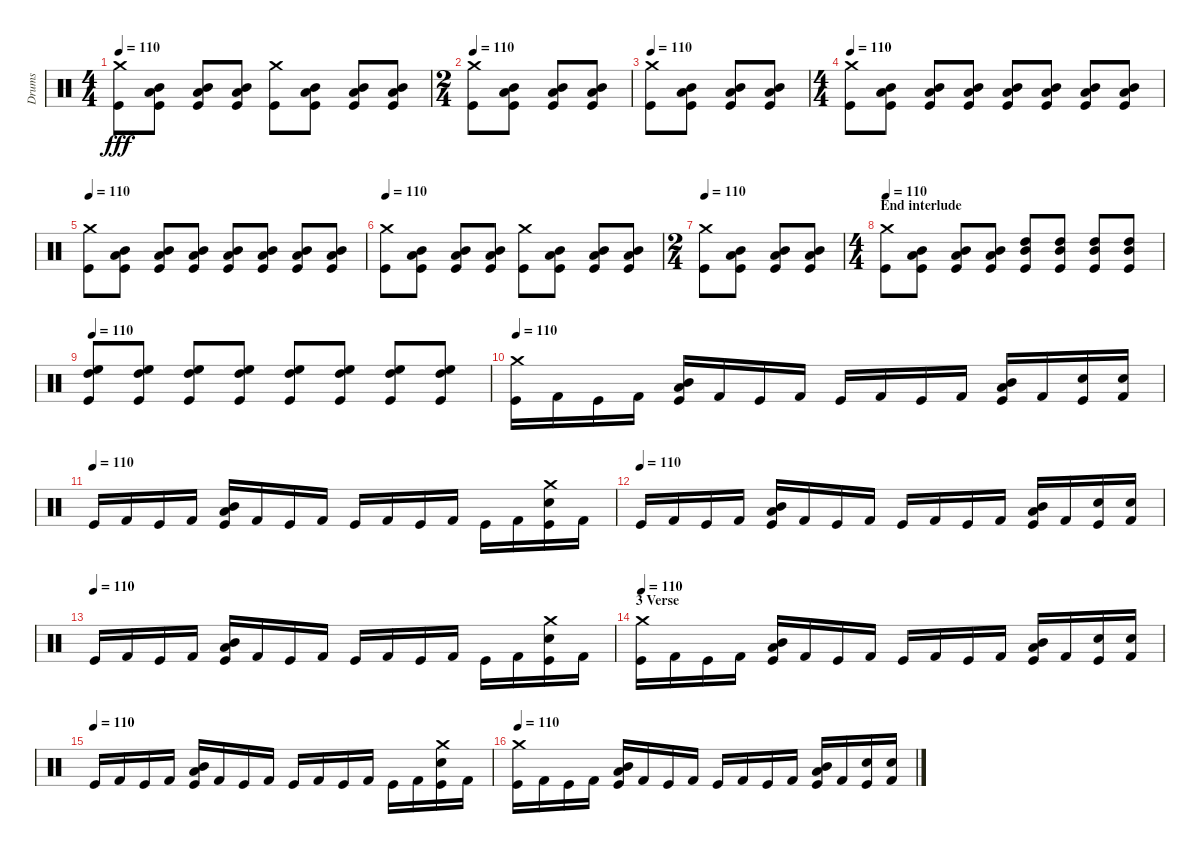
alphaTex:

\track ("Drums" "Drums") {instrument percussion}
\staff {score}
\articulation defaults
\ts (4 4)
\tempo 110
\clef neutral
\ks c
("Crash medium (hit)" "Kick (hit)").8{dy fff} ("Mid Tom (hit)" "Low Tom (hit)" "Kick (hit)").8 ("Mid Tom (hit)" "Low Tom (hit)" "Kick (hit)").8 ("Low Tom (hit)" "Mid Tom (hit)" "Kick (hit)").8 ("Crash medium (hit)" "Kick (hit)").8 ("Kick (hit)" "Low Tom (hit)" "Mid Tom (hit)").8 ("Kick (hit)" "Low Tom (hit)" "Mid Tom (hit)").8 ("Kick (hit)" "Low Tom (hit)" "Mid Tom (hit)").8 |
\ts (2 4)
\tempo 110
("Crash medium (hit)" "Kick (hit)").8 ("Low Tom (hit)" "Mid Tom (hit)" "Kick (hit)").8 ("Low Tom (hit)" "Mid Tom (hit)" "Kick (hit)").8 ("Low Tom (hit)" "Mid Tom (hit)" "Kick (hit)").8 |
\tempo 110
("Crash medium (hit)" "Kick (hit)").8 ("Mid Tom (hit)" "Low Tom (hit)" "Kick (hit)").8 ("Kick (hit)" "Mid Tom (hit)" "Low Tom (hit)").8 ("Kick (hit)" "Mid Tom (hit)" "Low Tom (hit)").8 |
\ts (4 4)
\tempo 110
("Kick (hit)" "Crash medium (hit)").8 ("Low Tom (hit)" "Kick (hit)" "Mid Tom (hit)").8 ("Low Tom (hit)" "Kick (hit)" "Mid Tom (hit)").8 ("Kick (hit)" "Mid Tom (hit)" "Low Tom (hit)").8 ("Kick (hit)" "Mid Tom (hit)" "Low Tom (hit)").8 ("Kick (hit)" "Mid Tom (hit)" "Low Tom (hit)").8 ("Mid Tom (hit)" "Kick (hit)" "Low Tom (hit)").8 ("Kick (hit)" "Mid Tom (hit)" "Low Tom (hit)").8 |
\tempo 110
("Kick (hit)" "Crash medium (hit)").8 ("Low Tom (hit)" "Kick (hit)" "Mid Tom (hit)").8 ("Low Tom (hit)" "Kick (hit)" "Mid Tom (hit)").8 ("Low Tom (hit)" "Kick (hit)" "Mid Tom (hit)").8 ("Kick (hit)" "Mid Tom (hit)" "Low Tom (hit)").8 ("Kick (hit)" "Mid Tom (hit)" "Low Tom (hit)").8 ("Kick (hit)" "Low Tom (hit)" "Mid Tom (hit)").8 ("Mid Tom (hit)" "Low Tom (hit)" "Kick (hit)").8 |
\tempo 110
("Crash medium (hit)" "Kick (hit)").8 ("Mid Tom (hit)" "Low Tom (hit)" "Kick (hit)").8 ("Mid Tom (hit)" "Low Tom (hit)" "Kick (hit)").8 ("Mid Tom (hit)" "Low Tom (hit)" "Kick (hit)").8 ("Kick (hit)" "Crash medium (hit)").8 ("Kick (hit)" "Low Tom (hit)" "Mid Tom (hit)").8 ("Low Tom (hit)" "Mid Tom (hit)" "Kick (hit)").8 ("Low Tom (hit)" "Mid Tom (hit)" "Kick (hit)").8 |
\ts (2 4)
\tempo 110
("Crash medium (hit)" "Kick (hit)").8 ("Kick (hit)" "Low Tom (hit)" "Mid Tom (hit)").8 ("Kick (hit)" "Low Tom (hit)" "Mid Tom (hit)").8 ("Kick (hit)" "Low Tom (hit)" "Mid Tom (hit)").8 |
\ts (4 4)
\section ("" "End interlude")
\tempo 110
("Kick (hit)" "Crash medium (hit)").8 ("Kick (hit)" "Low Tom (hit)" "Mid Tom (hit)").8 ("Low Tom (hit)" "Kick (hit)" "Mid Tom (hit)").8 ("Kick (hit)" "Low Tom (hit)" "Mid Tom (hit)").8 ("High Tom (hit)" "Mid Tom (hit)" "Kick (hit)").8 ("High Tom (hit)" "Mid Tom (hit)" "Kick (hit)").8 ("Mid Tom (hit)" "High Tom (hit)" "Kick (hit)").8 ("Kick (hit)" "High Tom (hit)" "Mid Tom (hit)").8 |
\tempo 110
("Kick (hit)" "High Floor Tom (hit)" "High Tom (hit)").8 ("Kick (hit)" "High Tom (hit)" "High Floor Tom (hit)").8 ("Kick (hit)" "High Tom (hit)" "High Floor Tom (hit)").8 ("High Tom (hit)" "Kick (hit)" "High Floor Tom (hit)").8 ("Kick (hit)" "High Tom (hit)" "High Floor Tom (hit)").8 ("Kick (hit)" "High Tom (hit)" "High Floor Tom (hit)").8 ("Kick (hit)" "High Tom (hit)" "High Floor Tom (hit)").8 ("High Floor Tom (hit)" "Kick (hit)" "High Tom (hit)").8 |
\tempo 110
("Kick (hit)" "Crash medium (hit)").16 "Kick (hit) 2".16 "Kick (hit)".16 "Kick (hit) 2".16 ("Kick (hit)" "Low Tom (hit)" "Mid Tom (hit)").16 "Kick (hit) 2".16 "Kick (hit)".16 "Kick (hit) 2".16 "Kick (hit)".16 "Kick (hit) 2".16 "Kick (hit)".16 "Kick (hit) 2".16 ("Kick (hit)" "Low Tom (hit)" "Mid Tom (hit)").16 "Kick (hit) 2".16 ("Kick (hit)" "Snare (hit) 2").16 ("Kick (hit) 2" "Snare (hit) 2").16 |
\tempo (110)
"Kick (hit)".16 "Kick (hit) 2".16 "Kick (hit)".16 "Kick (hit) 2".16 ("Low Tom (hit)" "Kick (hit)" "Mid Tom (hit)").16 "Kick (hit) 2".16 "Kick (hit)".16 "Kick (hit) 2".16 "Kick (hit)".16 "Kick (hit) 2".16 "Kick (hit)".16 "Kick (hit) 2".16 "Kick (hit)".16 "Kick (hit) 2".16 ("Crash medium (hit)" "Snare (hit) 2" "Kick (hit)").16 "Kick (hit) 2".16 |
\tempo (110)
"Kick (hit)".16 "Kick (hit) 2".16 "Kick (hit)".16 "Kick (hit) 2".16 ("Kick (hit)" "Low Tom (hit)" "Mid Tom (hit)").16 "Kick (hit) 2".16 "Kick (hit)".16 "Kick (hit) 2".16 "Kick (hit)".16 "Kick (hit) 2".16 "Kick (hit)".16 "Kick (hit) 2".16 ("Kick (hit)" "Low Tom (hit)" "Mid Tom (hit)").16 "Kick (hit) 2".16 ("Kick (hit)" "Snare (hit) 2").16 ("Snare (hit) 2" "Kick (hit) 2").16 |
\tempo (110)
"Kick (hit)".16 "Kick (hit) 2".16 "Kick (hit)".16 "Kick (hit) 2".16 ("Low Tom (hit)" "Kick (hit)" "Mid Tom (hit)").16 "Kick (hit) 2".16 "Kick (hit)".16 "Kick (hit) 2".16 "Kick (hit)".16 "Kick (hit) 2".16 "Kick (hit)".16 "Kick (hit) 2".16 "Kick (hit)".16 "Kick (hit) 2".16 ("Snare (hit) 2" "Kick (hit)" "Crash medium (hit)").16 "Kick (hit) 2".16 |
\section ("" "3 Verse")
\tempo 110
("Kick (hit)" "Crash medium (hit)").16 "Kick (hit) 2".16 "Kick (hit)".16 "Kick (hit) 2".16 ("Mid Tom (hit)" "Kick (hit)" "Low Tom (hit)").16 "Kick (hit) 2".16 "Kick (hit)".16 "Kick (hit) 2".16 "Kick (hit)".16 "Kick (hit) 2".16 "Kick (hit)".16 "Kick (hit) 2".16 ("Kick (hit)" "Low Tom (hit)" "Mid Tom (hit)").16 "Kick (hit) 2".16 ("Snare (hit) 2" "Kick (hit)").16 ("Kick (hit) 2" "Snare (hit) 2").16 |
\tempo (110)
"Kick (hit)".16 "Kick (hit) 2".16 "Kick (hit)".16 "Kick (hit) 2".16 ("Low Tom (hit)" "Kick (hit)" "Mid Tom (hit)").16 "Kick (hit) 2".16 "Kick (hit)".16 "Kick (hit) 2".16 "Kick (hit)".16 "Kick (hit) 2".16 "Kick (hit)".16 "Kick (hit) 2".16 "Kick (hit)".16 "Kick (hit) 2".16 ("Snare (hit) 2" "Kick (hit)" "Crash medium (hit)").16 "Kick (hit) 2".16 |
\tempo 110
("Crash medium (hit)" "Kick (hit)").16 "Kick (hit) 2".16 "Kick (hit)".16 "Kick (hit) 2".16 ("Mid Tom (hit)" "Kick (hit)" "Low Tom (hit)").16 "Kick (hit) 2".16 "Kick (hit)".16 "Kick (hit) 2".16 "Kick (hit)".16 "Kick (hit) 2".16 "Kick (hit)".16 "Kick (hit) 2".16 ("Mid Tom (hit)" "Kick (hit)" "Low Tom (hit)").16 "Kick (hit) 2".16 ("Kick (hit)" "Snare (hit) 2").16 ("Kick (hit) 2" "Snare (hit) 2").16
